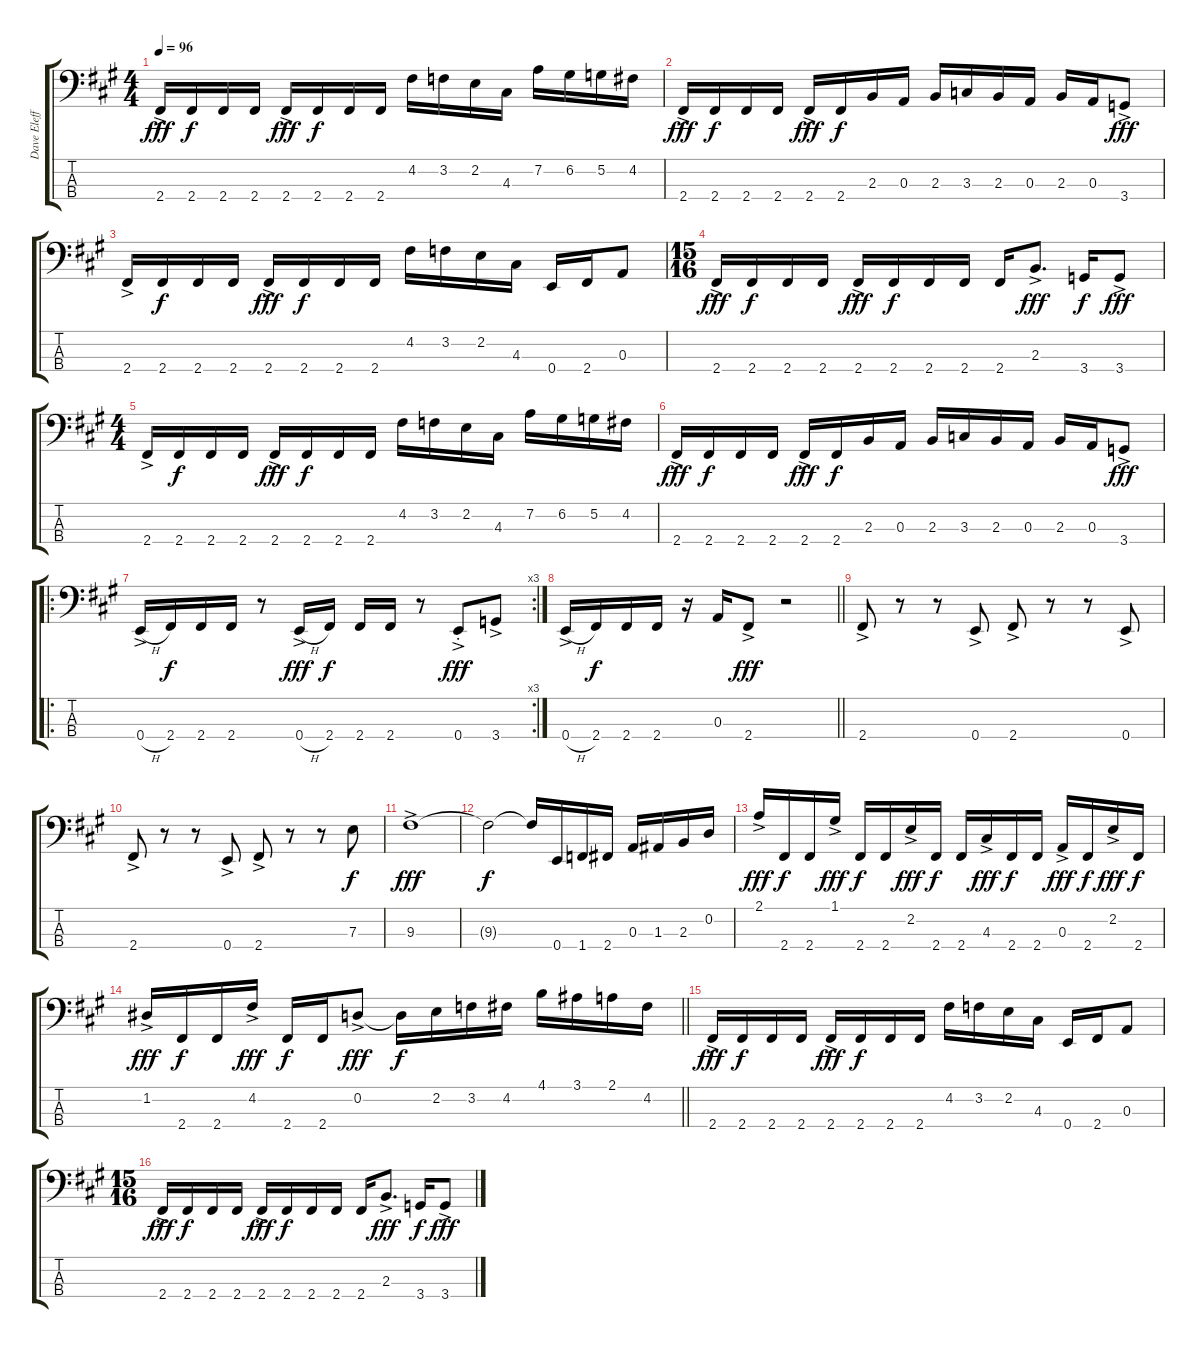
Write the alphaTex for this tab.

\track ("Dave Eleffson" "Dave Eleff") {instrument electricbassfinger}
\staff {score tabs}
\tuning (G2 D2 A1 E1) {hide}
\ts (4 4)
\tempo 96
\clef f4
\ks f#minor
2.4{ac}.16{dy fff} 2.4.16{dy f} 2.4.16 2.4.16 2.4{ac}.16{dy fff} 2.4.16{dy f} 2.4.16 2.4.16 4.2.16 3.2.16 2.2.16 4.3.16 7.2.16 6.2.16 5.2.16 4.2.16 |
2.4{ac}.16{dy fff} 2.4.16{dy f} 2.4.16 2.4.16 2.4{ac}.16{dy fff} 2.4.16{dy f} 2.3.16 0.3.16 2.3.16 3.3.16 2.3.16 0.3.16 2.3.16 0.3.16 3.4{ac}.8{dy fff} |
2.4{ac}.16 2.4.16{dy f} 2.4.16 2.4.16 2.4{ac}.16{dy fff} 2.4.16{dy f} 2.4.16 2.4.16 4.2.16 3.2.16 2.2.16 4.3.16 0.4.16 2.4.16 0.3.8 |
\ts (15 16)
2.4{ac}.16{dy fff} 2.4.16{dy f} 2.4.16 2.4.16 2.4{ac}.16{dy fff} 2.4.16{dy f} 2.4.16 2.4.16 2.4.16 2.3{ac}.8{d dy fff} 3.4.16{dy f} 3.4{ac}.8{dy fff} |
\ts (4 4)
2.4{ac}.16 2.4.16{dy f} 2.4.16 2.4.16 2.4{ac}.16{dy fff} 2.4.16{dy f} 2.4.16 2.4.16 4.2.16 3.2.16 2.2.16 4.3.16 7.2.16 6.2.16 5.2.16 4.2.16 |
2.4{ac}.16{dy fff} 2.4.16{dy f} 2.4.16 2.4.16 2.4{ac}.16{dy fff} 2.4.16{dy f} 2.3.16 0.3.16 2.3.16 3.3.16 2.3.16 0.3.16 2.3.16 0.3.16 3.4{ac}.8{dy fff} |
\ro
\rc 3
0.4{h ac}.16 2.4.16{dy f} 2.4.16 2.4.16 r.8 0.4{h ac}.16{dy fff} 2.4.16{dy f} 2.4.16 2.4.16 r.8 0.4{ac st}.8{dy fff} 3.4{ac}.8 |
\barLineRight lightlight
0.4{h ac}.16 2.4.16{dy f} 2.4.16 2.4.16 r.16 0.3.16 2.4{ac}.8{dy fff} r.2 |
2.4{ac}.8 r.8 r.8 0.4{ac}.8 2.4{ac}.8 r.8 r.8 0.4{ac}.8 |
2.4{ac}.8 r.8 r.8 0.4{ac}.8 2.4{ac}.8 r.8 r.8 7.3.8{dy f} |
9.3{ac}.1{dy fff} |
9.3{t}.2{dy f} 9.3{t}.16 0.4.16 1.4.16 2.4.16 0.3.16 1.3.16 2.3.16 0.2.16 |
2.1{ac}.16{dy fff} 2.4.16{dy f} 2.4.16 1.1{ac}.16{dy fff} 2.4.16{dy f} 2.4.16 2.2{ac}.16{dy fff} 2.4.16{dy f} 2.4.16 4.3{ac}.16{dy fff} 2.4.16{dy f} 2.4.16 0.3{ac}.16{dy fff} 2.4.16{dy f} 2.2{ac}.16{dy fff} 2.4.16{dy f} |
\barLineRight lightlight
1.2{ac}.16{dy fff} 2.4.16{dy f} 2.4.16 4.2{ac}.16{dy fff} 2.4.16{dy f} 2.4.16 0.2{ac}.8{dy fff} 0.2{t}.16{dy f} 2.2.16 3.2.16 4.2.16 4.1.16 3.1.16 2.1.16 4.2.16 |
2.4{ac}.16{dy fff} 2.4.16{dy f} 2.4.16 2.4.16 2.4{ac}.16{dy fff} 2.4.16{dy f} 2.4.16 2.4.16 4.2.16 3.2.16 2.2.16 4.3.16 0.4.16 2.4.16 0.3.8 |
\ts (15 16)
2.4{ac}.16{dy fff} 2.4.16{dy f} 2.4.16 2.4.16 2.4{ac}.16{dy fff} 2.4.16{dy f} 2.4.16 2.4.16 2.4.16 2.3{ac}.8{d dy fff} 3.4.16{dy f} 3.4{ac}.8{dy fff}
